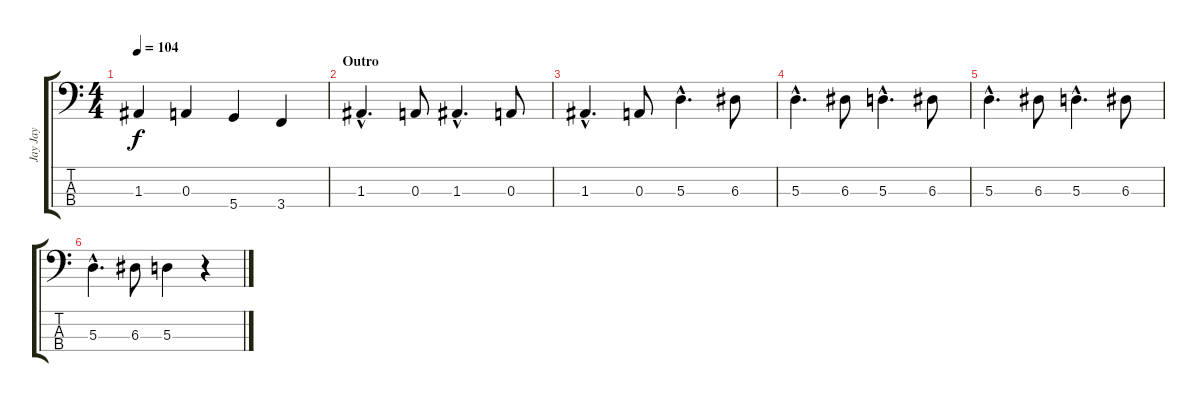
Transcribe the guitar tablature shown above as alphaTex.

\track ("Jay Jay" "Jay Jay") {instrument electricbassfinger}
\staff {score tabs}
\tuning (G2 D2 A1 D1) {hide}
\ts (4 4)
\tempo 104
\clef f4
\ks c
1.3.4{dy f} 0.3.4 5.4.4 3.4.4 |
\section ("" "Outro")
1.3{hac}.4{d} 0.3.8 1.3{hac}.4{d} 0.3.8 |
1.3{hac}.4{d} 0.3.8 5.3{hac}.4{d} 6.3.8 |
5.3{hac}.4{d} 6.3.8 5.3{hac}.4{d} 6.3.8 |
5.3{hac}.4{d} 6.3.8 5.3{hac}.4{d} 6.3.8 |
5.3{hac}.4{d} 6.3.8 5.3.4 r.4
